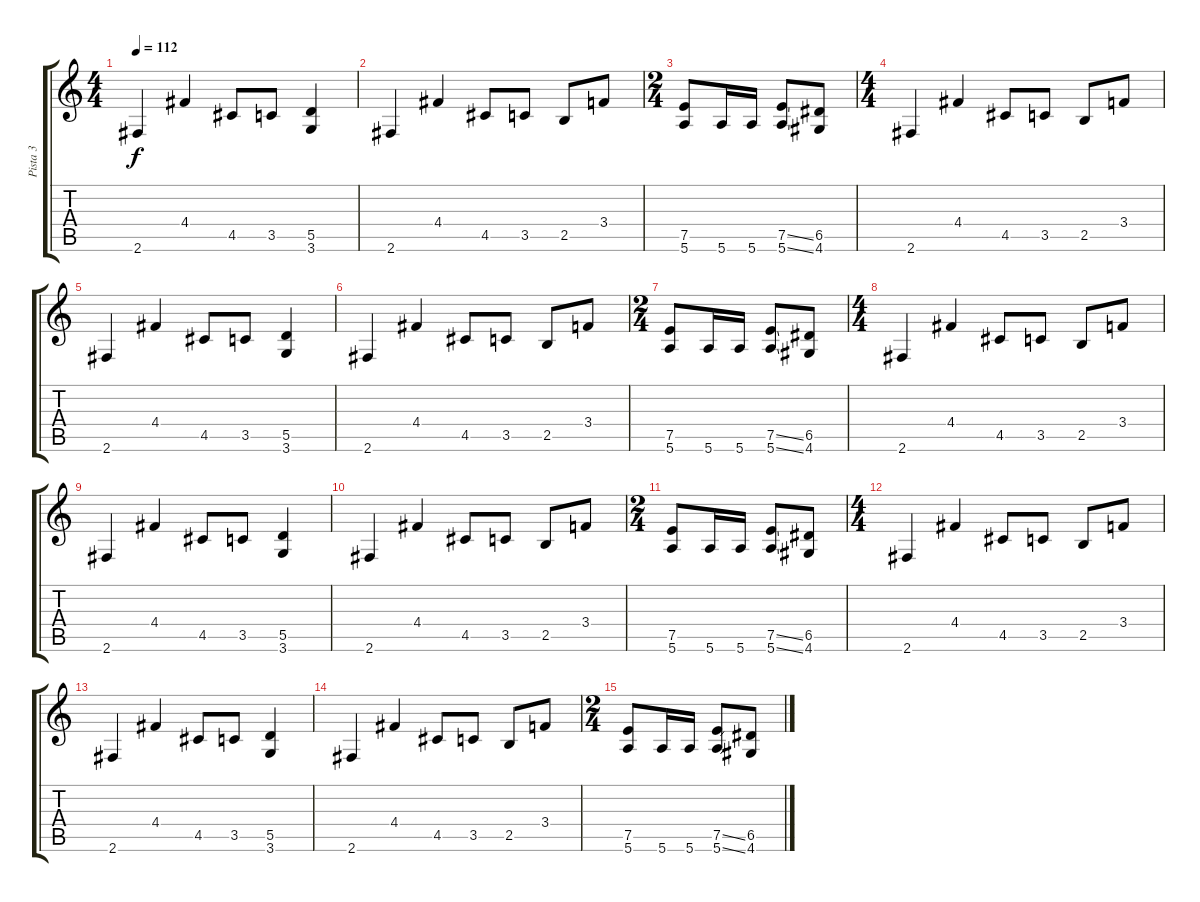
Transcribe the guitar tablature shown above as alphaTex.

\track ("Pista 3" "Pista 3") {instrument distortionguitar}
\staff {score tabs}
\tuning (E4 B3 G3 D3 A2 E2) {hide}
\ts (4 4)
\tempo 112
\clef g2
\ks c
2.6.4{dy f} 4.4.4 4.5.8 3.5.8 (5.5 3.6).4 |
2.6.4 4.4.4 4.5.8 3.5.8 2.5.8 3.4.8 |
\ts (2 4)
(7.5 5.6).8 5.6.16 5.6.16 (7.5{ss} 5.6{ss}).8 (6.5 4.6).8 |
\ts (4 4)
2.6.4 4.4.4 4.5.8 3.5.8 2.5.8 3.4.8 |
2.6.4 4.4.4 4.5.8 3.5.8 (5.5 3.6).4 |
2.6.4 4.4.4 4.5.8 3.5.8 2.5.8 3.4.8 |
\ts (2 4)
(7.5 5.6).8 5.6.16 5.6.16 (7.5{ss} 5.6{ss}).8 (6.5 4.6).8 |
\ts (4 4)
2.6.4 4.4.4 4.5.8 3.5.8 2.5.8 3.4.8 |
2.6.4 4.4.4 4.5.8 3.5.8 (5.5 3.6).4 |
2.6.4 4.4.4 4.5.8 3.5.8 2.5.8 3.4.8 |
\ts (2 4)
(7.5 5.6).8 5.6.16 5.6.16 (7.5{ss} 5.6{ss}).8 (6.5 4.6).8 |
\ts (4 4)
2.6.4 4.4.4 4.5.8 3.5.8 2.5.8 3.4.8 |
2.6.4 4.4.4 4.5.8 3.5.8 (5.5 3.6).4 |
2.6.4 4.4.4 4.5.8 3.5.8 2.5.8 3.4.8 |
\ts (2 4)
(7.5 5.6).8 5.6.16 5.6.16 (7.5{ss} 5.6{ss}).8 (6.5 4.6).8
